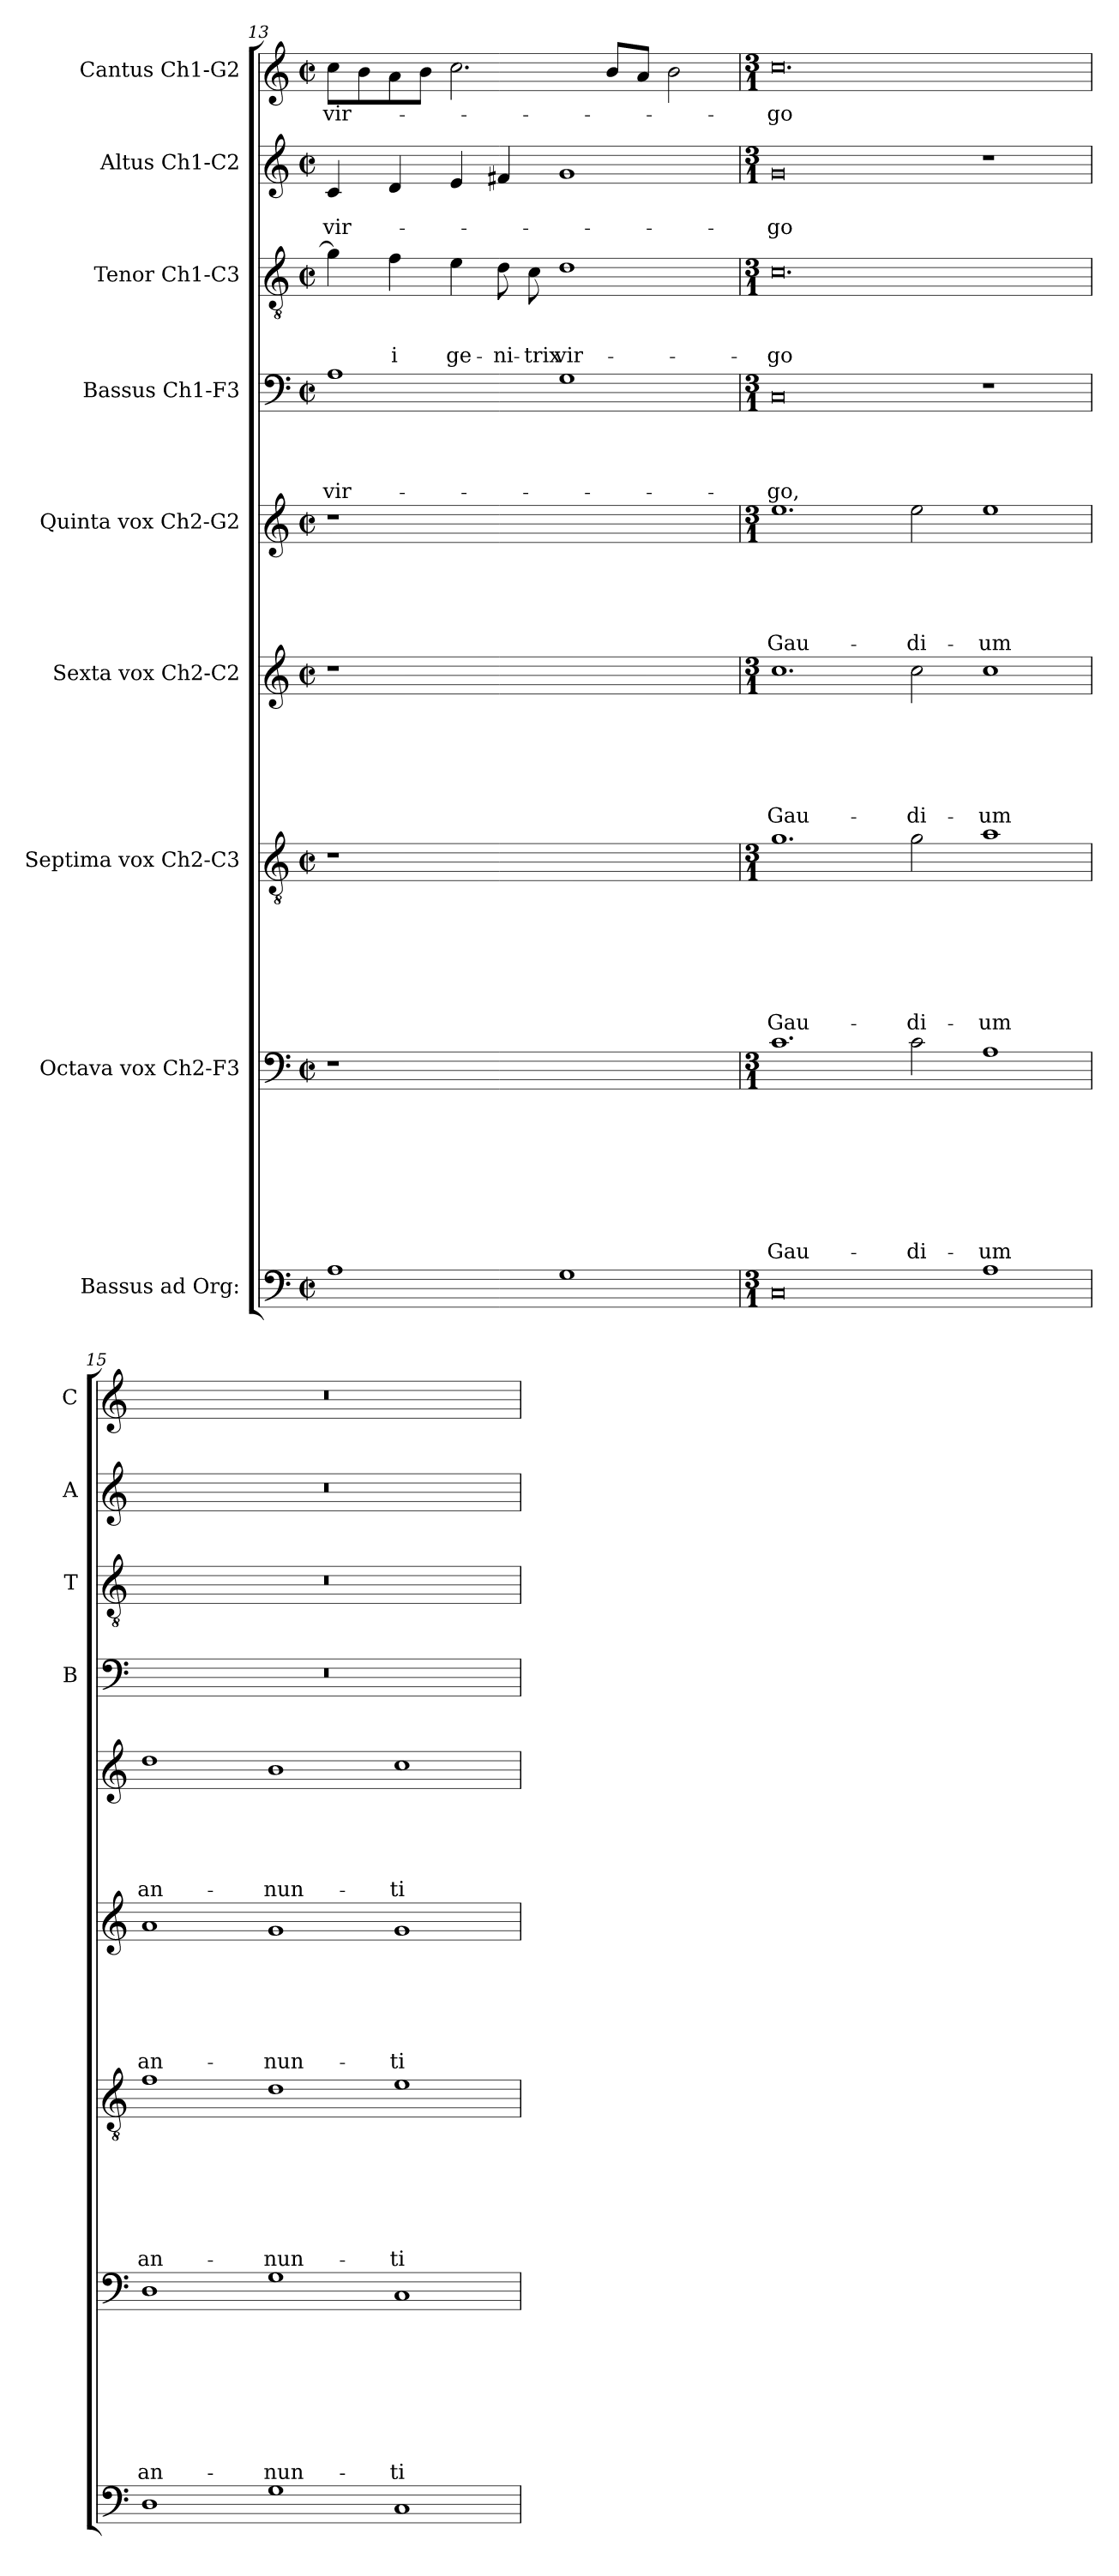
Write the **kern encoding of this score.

**kern	**kern	**text	**text	**text	**text	**text	**text	**text	**text	**kern	**text	**text	**text	**text	**text	**text	**text	**kern	**text	**text	**text	**text	**text	**text	**kern	**text	**text	**text	**text	**text	**kern	**text	**text	**text	**text	**kern	**text	**text	**text	**kern	**text	**text	**kern	**text
*part9	*part8	*part8	*part8	*part8	*part8	*part8	*part8	*part8	*part8	*part7	*part7	*part7	*part7	*part7	*part7	*part7	*part7	*part6	*part6	*part6	*part6	*part6	*part6	*part6	*part5	*part5	*part5	*part5	*part5	*part5	*part4	*part4	*part4	*part4	*part4	*part3	*part3	*part3	*part3	*part2	*part2	*part2	*part1	*part1
*staff9	*staff8	*staff8	*staff8	*staff8	*staff8	*staff8	*staff8	*staff8	*staff8	*staff7	*staff7	*staff7	*staff7	*staff7	*staff7	*staff7	*staff7	*staff6	*staff6	*staff6	*staff6	*staff6	*staff6	*staff6	*staff5	*staff5	*staff5	*staff5	*staff5	*staff5	*staff4	*staff4	*staff4	*staff4	*staff4	*staff3	*staff3	*staff3	*staff3	*staff2	*staff2	*staff2	*staff1	*staff1
*I"Bassus ad Org:	*I"Octava vox Ch2-F3	*	*	*	*	*	*	*	*	*I"Septima vox Ch2-C3	*	*	*	*	*	*	*	*I"Sexta vox Ch2-C2	*	*	*	*	*	*	*I"Quinta vox Ch2-G2	*	*	*	*	*	*I"Bassus Ch1-F3	*	*	*	*	*I"Tenor Ch1-C3	*	*	*	*I"Altus Ch1-C2	*	*	*I"Cantus Ch1-G2	*
*	*	*	*	*	*	*	*	*	*	*	*	*	*	*	*	*	*	*	*	*	*	*	*	*	*	*	*	*	*	*	*I'B	*	*	*	*	*I'T	*	*	*	*I'A	*	*	*I'C	*
!!LO:LB:g=z
*clefF4	*clefF4	*	*	*	*	*	*	*	*	*clefGv2	*	*	*	*	*	*	*	*clefG2	*	*	*	*	*	*	*clefG2	*	*	*	*	*	*clefF4	*	*	*	*	*clefGv2	*	*	*	*clefG2	*	*	*clefG2	*
*k[]	*k[]	*	*	*	*	*	*	*	*	*k[]	*	*	*	*	*	*	*	*k[]	*	*	*	*	*	*	*k[]	*	*	*	*	*	*k[]	*	*	*	*	*k[]	*	*	*	*k[]	*	*	*k[]	*
*C:	*C:	*	*	*	*	*	*	*	*	*C:	*	*	*	*	*	*	*	*C:	*	*	*	*	*	*	*C:	*	*	*	*	*	*C:	*	*	*	*	*C:	*	*	*	*C:	*	*	*C:	*
*M2/2	*M2/2	*	*	*	*	*	*	*	*	*M2/2	*	*	*	*	*	*	*	*M2/2	*	*	*	*	*	*	*M2/2	*	*	*	*	*	*M2/2	*	*	*	*	*M2/2	*	*	*	*M2/2	*	*	*M2/2	*
*met(c|)	*met(c|)	*	*	*	*	*	*	*	*	*met(c|)	*	*	*	*	*	*	*	*met(c|)	*	*	*	*	*	*	*met(c|)	*	*	*	*	*	*met(c|)	*	*	*	*	*met(c|)	*	*	*	*met(c|)	*	*	*met(c|)	*
=13	=13	=13	=13	=13	=13	=13	=13	=13	=13	=13	=13	=13	=13	=13	=13	=13	=13	=13	=13	=13	=13	=13	=13	=13	=13	=13	=13	=13	=13	=13	=13	=13	=13	=13	=13	=13	=13	=13	=13	=13	=13	=13	=13	=13
!	!	!	!	!	!	!	!	!	!	!	!	!	!	!	!	!	!	!	!	!	!	!	!	!	!	!	!	!	!	!	!	!	!	!	!LO:LY:b	!	!	!	!	!	!	!LO:LY:b	!	!LO:LY:b
1A	1r	.	.	.	.	.	.	.	.	1r	.	.	.	.	.	.	.	1r	.	.	.	.	.	.	1r	.	.	.	.	.	1A	.	.	.	vir-	4g\]	.	.	.	4c/	.	vir-	8cc\L	vir-
.	.	.	.	.	.	.	.	.	.	.	.	.	.	.	.	.	.	.	.	.	.	.	.	.	.	.	.	.	.	.	.	.	.	.	.	.	.	.	.	.	.	.	8b\	.
!	!	!	!	!	!	!	!	!	!	!	!	!	!	!	!	!	!	!	!	!	!	!	!	!	!	!	!	!	!	!	!	!	!	!	!	!	!	!	!LO:LY:b	!	!	!	!	!
.	.	.	.	.	.	.	.	.	.	.	.	.	.	.	.	.	.	.	.	.	.	.	.	.	.	.	.	.	.	.	.	.	.	.	.	4f\	.	.	-i	4d/	.	.	8a\	.
.	.	.	.	.	.	.	.	.	.	.	.	.	.	.	.	.	.	.	.	.	.	.	.	.	.	.	.	.	.	.	.	.	.	.	.	.	.	.	.	.	.	.	8b\J	.
!	!	!	!	!	!	!	!	!	!	!	!	!	!	!	!	!	!	!	!	!	!	!	!	!	!	!	!	!	!	!	!	!	!	!	!	!	!	!	!LO:LY:b	!	!	!	!	!
.	.	.	.	.	.	.	.	.	.	.	.	.	.	.	.	.	.	.	.	.	.	.	.	.	.	.	.	.	.	.	.	.	.	.	.	4e\	.	.	ge-	4e/	.	.	2.cc\	.
!	!	!	!	!	!	!	!	!	!	!	!	!	!	!	!	!	!	!	!	!	!	!	!	!	!	!	!	!	!	!	!	!	!	!	!	!	!	!	!LO:LY:b	!	!	!	!	!
.	.	.	.	.	.	.	.	.	.	.	.	.	.	.	.	.	.	.	.	.	.	.	.	.	.	.	.	.	.	.	.	.	.	.	.	8d\	.	.	-ni-	4f#X/	.	.	.	.
!	!	!	!	!	!	!	!	!	!	!	!	!	!	!	!	!	!	!	!	!	!	!	!	!	!	!	!	!	!	!	!	!	!	!	!	!	!	!	!LO:LY:b	!	!	!	!	!
.	.	.	.	.	.	.	.	.	.	.	.	.	.	.	.	.	.	.	.	.	.	.	.	.	.	.	.	.	.	.	.	.	.	.	.	8c\	.	.	-trix	.	.	.	.	.
!	!	!	!	!	!	!	!	!	!	!	!	!	!	!	!	!	!	!	!	!	!	!	!	!	!	!	!	!	!	!	!	!	!	!	!	!	!	!	!LO:LY:b	!	!	!	!	!
1G	1ryy	.	.	.	.	.	.	.	.	1ryy	.	.	.	.	.	.	.	1ryy	.	.	.	.	.	.	1ryy	.	.	.	.	.	1G	.	.	.	.	1d	.	.	vir-	1g	.	.	.	.
.	.	.	.	.	.	.	.	.	.	.	.	.	.	.	.	.	.	.	.	.	.	.	.	.	.	.	.	.	.	.	.	.	.	.	.	.	.	.	.	.	.	.	8b/L	.
.	.	.	.	.	.	.	.	.	.	.	.	.	.	.	.	.	.	.	.	.	.	.	.	.	.	.	.	.	.	.	.	.	.	.	.	.	.	.	.	.	.	.	8a/J	.
.	.	.	.	.	.	.	.	.	.	.	.	.	.	.	.	.	.	.	.	.	.	.	.	.	.	.	.	.	.	.	.	.	.	.	.	.	.	.	.	.	.	.	2b\	.
=14	=14	=14	=14	=14	=14	=14	=14	=14	=14	=14	=14	=14	=14	=14	=14	=14	=14	=14	=14	=14	=14	=14	=14	=14	=14	=14	=14	=14	=14	=14	=14	=14	=14	=14	=14	=14	=14	=14	=14	=14	=14	=14	=14	=14
*M3/1	*M3/1	*	*	*	*	*	*	*	*	*M3/1	*	*	*	*	*	*	*	*M3/1	*	*	*	*	*	*	*M3/1	*	*	*	*	*	*M3/1	*	*	*	*	*M3/1	*	*	*	*M3/1	*	*	*M3/1	*
!	!	!	!	!	!	!	!	!	!LO:LY:b	!	!	!	!	!	!	!	!LO:LY:b	!	!	!	!	!	!	!LO:LY:b	!	!	!	!	!	!LO:LY:b	!	!	!	!	!LO:LY:b	!	!	!	!LO:LY:b	!	!	!LO:LY:b	!	!LO:LY:b
0C	1.c	.	.	.	.	.	.	.	Gau-	1.g	.	.	.	.	.	.	Gau-	1.cc	.	.	.	.	.	Gau-	1.ee	.	.	.	.	Gau-	0C	.	.	.	-go,	0.c	.	.	-go	0g	.	-go	0.cc	-go
!	!	!	!	!	!	!	!	!	!LO:LY:b	!	!	!	!	!	!	!	!LO:LY:b	!	!	!	!	!	!	!LO:LY:b	!	!	!	!	!	!LO:LY:b	!	!	!	!	!	!	!	!	!	!	!	!	!	!
.	2c\	.	.	.	.	.	.	.	-di-	2g\	.	.	.	.	.	.	-di-	2cc\	.	.	.	.	.	-di-	2ee\	.	.	.	.	-di-	.	.	.	.	.	.	.	.	.	.	.	.	.	.
!	!	!	!	!	!	!	!	!	!LO:LY:b	!	!	!	!	!	!	!	!LO:LY:b	!	!	!	!	!	!	!LO:LY:b	!	!	!	!	!	!LO:LY:b	!	!	!	!	!	!	!	!	!	!	!	!	!	!
1A	1A	.	.	.	.	.	.	.	-um	1a	.	.	.	.	.	.	-um	1cc	.	.	.	.	.	-um	1ee	.	.	.	.	-um	1r	.	.	.	.	.	.	.	.	1r	.	.	.	.
=15	=15	=15	=15	=15	=15	=15	=15	=15	=15	=15	=15	=15	=15	=15	=15	=15	=15	=15	=15	=15	=15	=15	=15	=15	=15	=15	=15	=15	=15	=15	=15	=15	=15	=15	=15	=15	=15	=15	=15	=15	=15	=15	=15	=15
!	!	!	!	!	!	!	!	!	!LO:LY:b	!	!	!	!	!	!	!	!LO:LY:b	!	!	!	!	!	!	!LO:LY:b	!	!	!	!	!	!LO:LY:b	!	!	!	!	!	!	!	!	!	!	!	!	!	!
1D	1D	.	.	.	.	.	.	.	an-	1f	.	.	.	.	.	.	an-	1a	.	.	.	.	.	an-	1dd	.	.	.	.	an-	0.r	.	.	.	.	0.r	.	.	.	0.r	.	.	0.r	.
!	!	!	!	!	!	!	!	!	!LO:LY:b	!	!	!	!	!	!	!	!LO:LY:b	!	!	!	!	!	!	!LO:LY:b	!	!	!	!	!	!LO:LY:b	!	!	!	!	!	!	!	!	!	!	!	!	!	!
1G	1G	.	.	.	.	.	.	.	-nun-	1d	.	.	.	.	.	.	-nun-	1g	.	.	.	.	.	-nun-	1b	.	.	.	.	-nun-	.	.	.	.	.	.	.	.	.	.	.	.	.	.
!	!	!	!	!	!	!	!	!	!LO:LY:b	!	!	!	!	!	!	!	!LO:LY:b	!	!	!	!	!	!	!LO:LY:b	!	!	!	!	!	!LO:LY:b	!	!	!	!	!	!	!	!	!	!	!	!	!	!
1C	1C	.	.	.	.	.	.	.	-ti-	1e	.	.	.	.	.	.	-ti-	1g	.	.	.	.	.	-ti-	1cc	.	.	.	.	-ti-	.	.	.	.	.	.	.	.	.	.	.	.	.	.
=	=	=	=	=	=	=	=	=	=	=	=	=	=	=	=	=	=	=	=	=	=	=	=	=	=	=	=	=	=	=	=	=	=	=	=	=	=	=	=	=	=	=	=	=
*-	*-	*-	*-	*-	*-	*-	*-	*-	*-	*-	*-	*-	*-	*-	*-	*-	*-	*-	*-	*-	*-	*-	*-	*-	*-	*-	*-	*-	*-	*-	*-	*-	*-	*-	*-	*-	*-	*-	*-	*-	*-	*-	*-	*-
